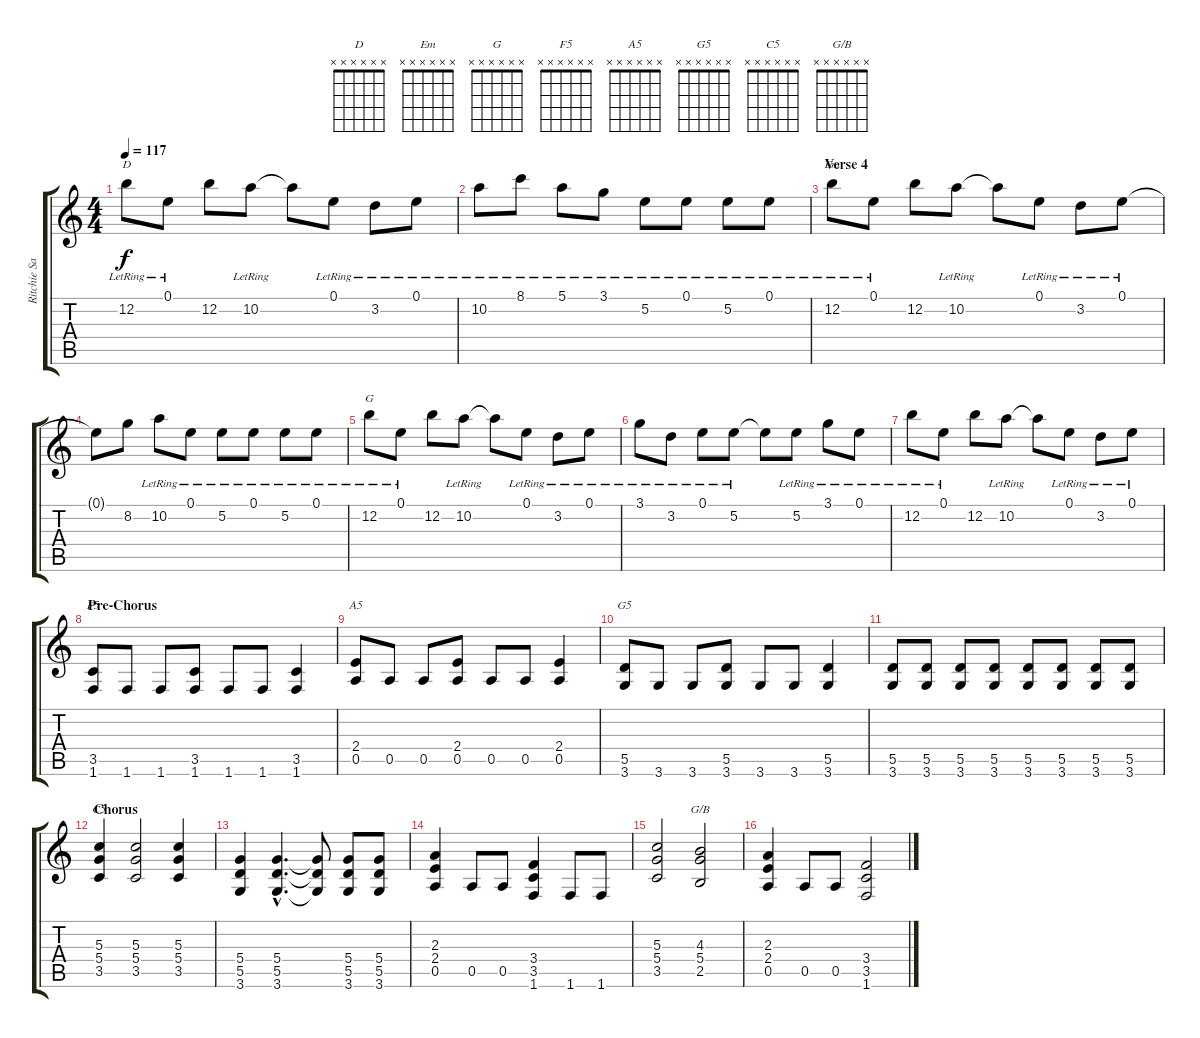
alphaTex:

\track ("Ritchie Sambora" "Ritchie Sa") {instrument acousticguitarsteel}
\staff {score tabs}
\tuning (E4 B3 G3 D3 A2 E2) {hide}
\chord ("D" x x x x x x)
\chord ("Em" x x x x x x)
\chord ("G" x x x x x x)
\chord ("F5" x x x x x x)
\chord ("A5" x x x x x x)
\chord ("G5" x x x x x x)
\chord ("C5" x x x x x x)
\chord ("G/B" x x x x x x)
\ts (4 4)
\tempo 117
\clef g2
\ks c
12.2{lr}.8{ch "D" dy f instrument electricguitarclean} 0.1{lr}.8 12.2.8 10.2{lr}.8 10.2{t}.8 0.1{lr}.8 3.2{lr}.8 0.1{lr}.8 |
10.2{lr}.8 8.1{lr}.8 5.1{lr}.8 3.1{lr}.8 5.2{lr}.8 0.1{lr}.8 5.2{lr}.8 0.1{lr}.8 |
\section ("" "Verse 4")
12.2{lr}.8{ch "Em" instrument electricguitarclean} 0.1{lr}.8 12.2.8 10.2{lr}.8 10.2{t}.8 0.1{lr}.8 3.2{lr}.8 0.1{lr}.8 |
0.1{t}.8 8.2.8 10.2{lr}.8 0.1{lr}.8 5.2{lr}.8 0.1{lr}.8 5.2{lr}.8 0.1{lr}.8 |
12.2{lr}.8{ch "G" instrument electricguitarclean} 0.1{lr}.8 12.2.8 10.2{lr}.8 10.2{t}.8 0.1{lr}.8 3.2{lr}.8 0.1{lr}.8 |
3.1{lr}.8 3.2{lr}.8 0.1{lr}.8 5.2{lr}.8 5.2{t}.8 5.2{lr}.8 3.1{lr}.8 0.1{lr}.8 |
12.2{lr}.8{instrument electricguitarclean} 0.1{lr}.8 12.2.8 10.2{lr}.8 10.2{t}.8 0.1{lr}.8 3.2{lr}.8 0.1{lr}.8 |
\section ("" "Pre-Chorus")
(3.5 1.6).8{ch "F5" balance 5 instrument distortionguitar} 1.6.8 1.6.8 (3.5 1.6).8 1.6.8 1.6.8 (3.5 1.6).4 |
(2.4 0.5).8{ch "A5"} 0.5.8 0.5.8 (2.4 0.5).8 0.5.8 0.5.8 (2.4 0.5).4 |
(5.5 3.6).8{ch "G5"} 3.6.8 3.6.8 (5.5 3.6).8 3.6.8 3.6.8 (5.5 3.6).4 |
(5.5 3.6).8 (5.5 3.6).8 (5.5 3.6).8 (5.5 3.6).8 (5.5 3.6).8 (5.5 3.6).8 (5.5 3.6).8 (5.5 3.6).8 |
\section ("" "Chorus")
(5.3 5.4 3.5).4{ch "C5" balance 5 instrument distortionguitar} (5.3 5.4 3.5).2 (5.3 5.4 3.5).4 |
(5.4 5.5 3.6).4 (5.4{hac} 5.5{hac} 3.6{hac}).4{d} (5.4{t} 5.5{t} 3.6{t}).8 (5.4 5.5 3.6).8 (5.4 5.5 3.6).8 |
(2.3 2.4 0.5).4 0.5.8 0.5.8 (3.4 3.5 1.6).4 1.6.8 1.6.8 |
(5.3 5.4 3.5).2 (4.3 5.4 2.5).2{ch "G/B"} |
(2.3 2.4 0.5).4 0.5.8 0.5.8 (3.4 3.5 1.6).2
